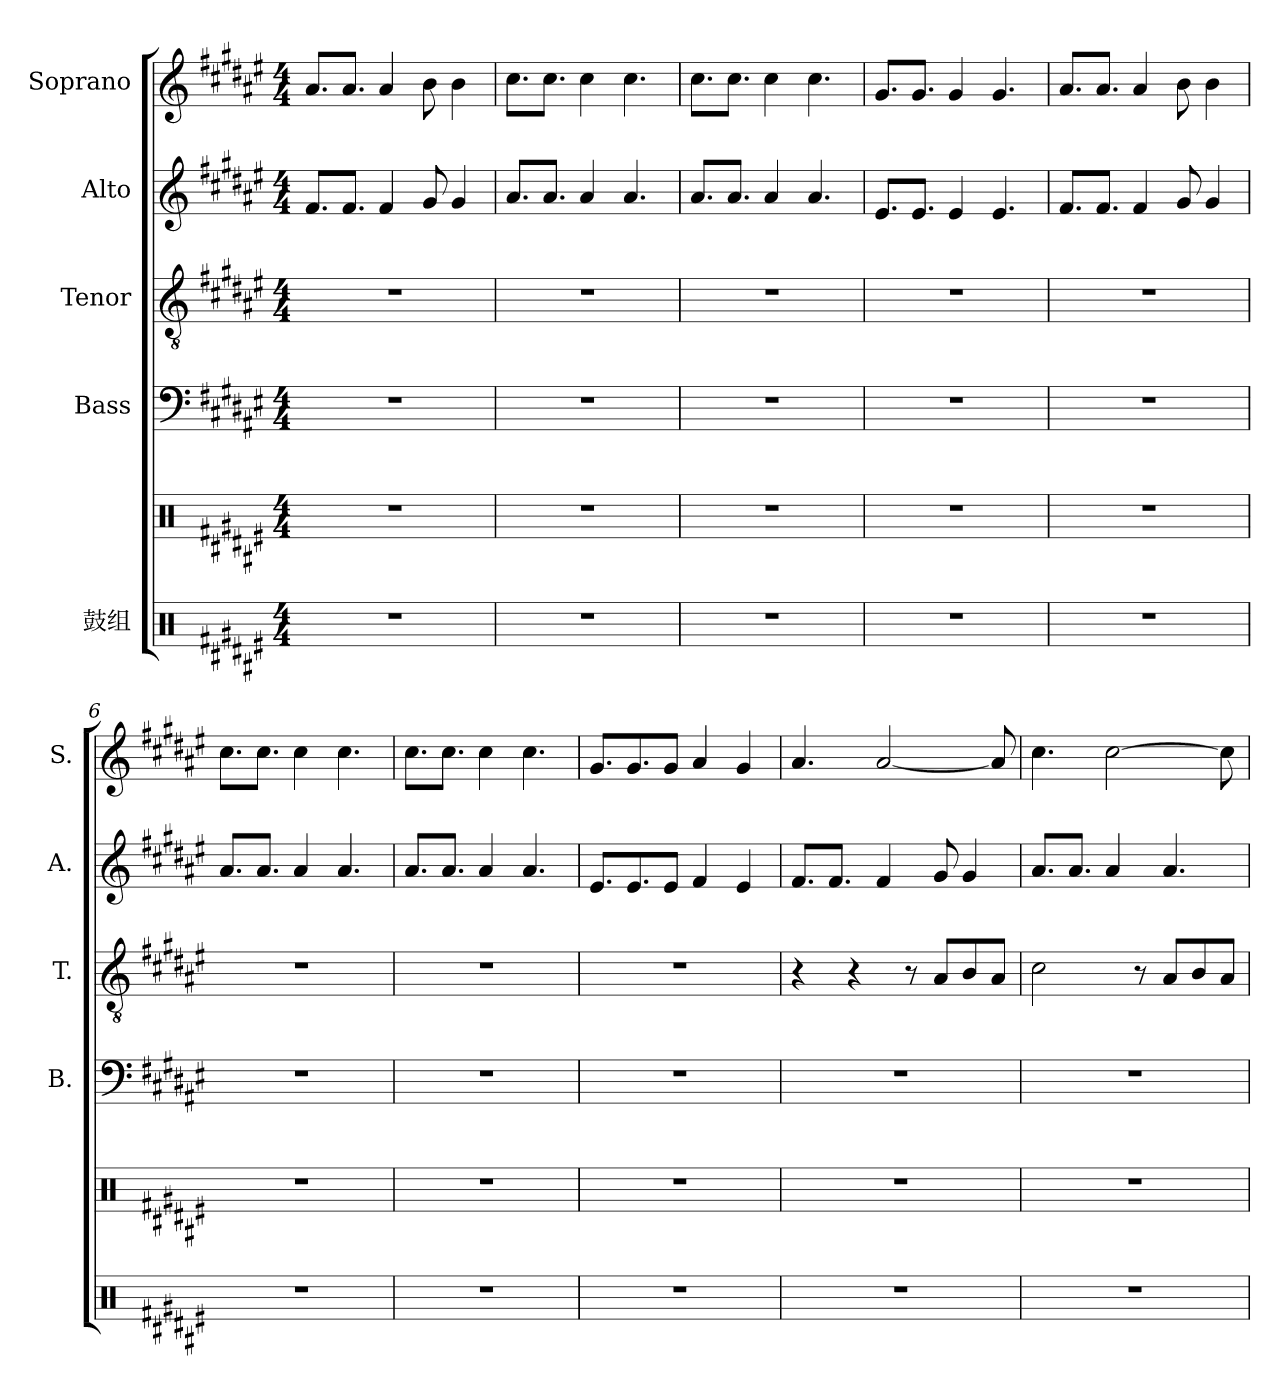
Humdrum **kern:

**kern	**kern	**kern	**kern	**kern	**kern
*part5	*part5	*part4	*part3	*part2	*part1
*staff6	*staff5	*staff4	*staff3	*staff2	*staff1
*I"鼓组	*	*I"Bass	*I"Tenor	*I"Alto	*I"Soprano
*	*	*I'B.	*I'T.	*I'A.	*I'S.
*clefX	*clefX	*clefF4	*clefGv2	*clefG2	*clefG2
*k[f#c#g#d#a#e#]	*k[f#c#g#d#a#e#]	*k[f#c#g#d#a#e#]	*k[f#c#g#d#a#e#]	*k[f#c#g#d#a#e#]	*k[f#c#g#d#a#e#]
*M4/4	*M4/4	*M4/4	*M4/4	*M4/4	*M4/4
*MM125	*MM125	*MM125	*MM125	*MM125	*MM125
=1	=1	=1	=1	=1	=1
1r	1r	1r	1r	8.f#/L	8.a#/L
.	.	.	.	8.f#/J	8.a#/J
.	.	.	.	4f#/	4a#/
.	.	.	.	8g#/	8b\
.	.	.	.	4g#/	4b\
=2	=2	=2	=2	=2	=2
1r	1r	1r	1r	8.a#/L	8.cc#\L
.	.	.	.	8.a#/J	8.cc#\J
.	.	.	.	4a#/	4cc#\
.	.	.	.	4.a#/	4.cc#\
=3	=3	=3	=3	=3	=3
1r	1r	1r	1r	8.a#/L	8.cc#\L
.	.	.	.	8.a#/J	8.cc#\J
.	.	.	.	4a#/	4cc#\
.	.	.	.	4.a#/	4.cc#\
=4	=4	=4	=4	=4	=4
1r	1r	1r	1r	8.e#/L	8.g#/L
.	.	.	.	8.e#/J	8.g#/J
.	.	.	.	4e#/	4g#/
.	.	.	.	4.e#/	4.g#/
=5	=5	=5	=5	=5	=5
1r	1r	1r	1r	8.f#/L	8.a#/L
.	.	.	.	8.f#/J	8.a#/J
.	.	.	.	4f#/	4a#/
.	.	.	.	8g#/	8b\
.	.	.	.	4g#/	4b\
!!LO:LB:g=z
=6	=6	=6	=6	=6	=6
1r	1r	1r	1r	8.a#/L	8.cc#\L
.	.	.	.	8.a#/J	8.cc#\J
.	.	.	.	4a#/	4cc#\
.	.	.	.	4.a#/	4.cc#\
=7	=7	=7	=7	=7	=7
1r	1r	1r	1r	8.a#/L	8.cc#\L
.	.	.	.	8.a#/J	8.cc#\J
.	.	.	.	4a#/	4cc#\
.	.	.	.	4.a#/	4.cc#\
=8	=8	=8	=8	=8	=8
1r	1r	1r	1r	8.e#/L	8.g#/L
.	.	.	.	8.e#/	8.g#/
.	.	.	.	8e#/J	8g#/J
.	.	.	.	4f#/	4a#/
.	.	.	.	4e#/	4g#/
=9	=9	=9	=9	=9	=9
1r	1r	1r	4r	8.f#/L	4.a#/
.	.	.	.	8.f#/J	.
.	.	.	4r	.	.
.	.	.	.	4f#/	[2a#/
.	.	.	8r	.	.
.	.	.	8A#/L	8g#/	.
.	.	.	8B/	4g#/	.
.	.	.	8A#/J	.	8a#/]
=10	=10	=10	=10	=10	=10
1r	1r	1r	2c#\	8.a#/L	4.cc#\
.	.	.	.	8.a#/J	.
.	.	.	.	4a#/	[2cc#\
.	.	.	8r	.	.
.	.	.	8A#/L	4.a#/	.
.	.	.	8B/	.	.
.	.	.	8A#/J	.	8cc#\]
=	=	=	=	=	=
*-	*-	*-	*-	*-	*-
